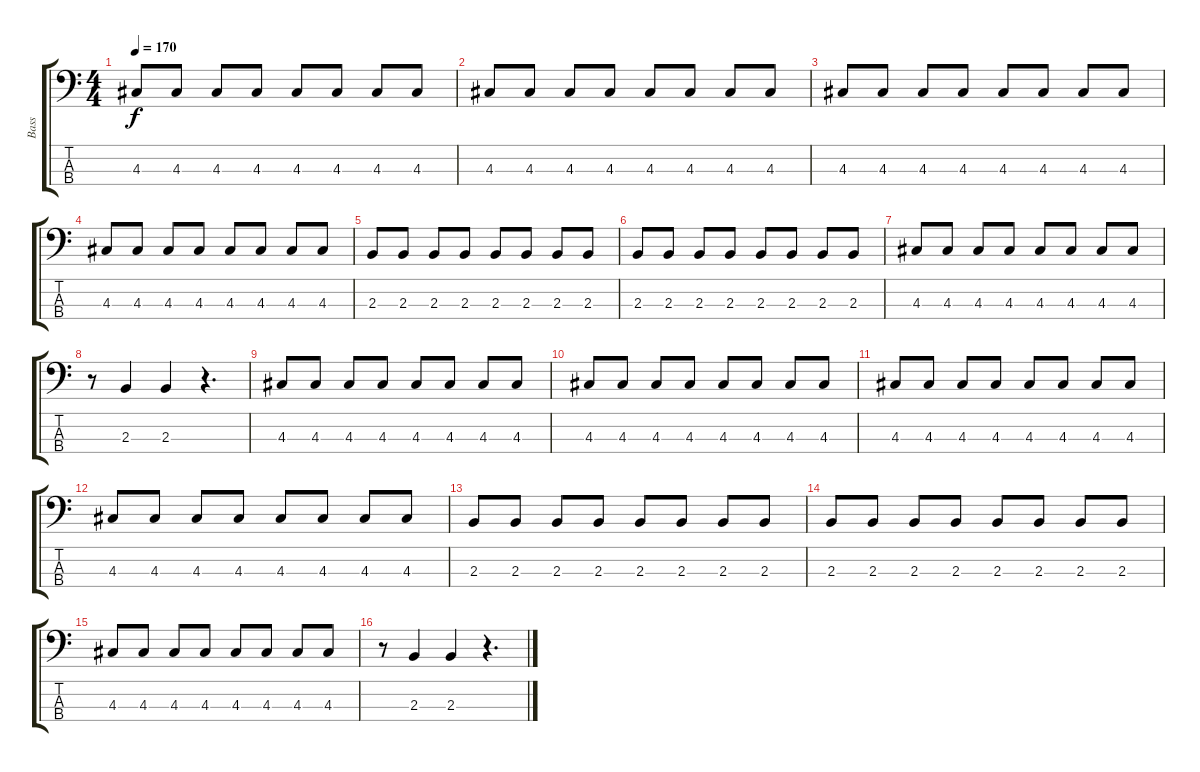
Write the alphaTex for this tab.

\track ("Bass" "Bass") {instrument electricbassfinger}
\staff {score tabs}
\tuning (G2 D2 A1 E1) {hide}
\ts (4 4)
\tempo 170
\clef f4
\ks c
4.3.8{dy f} 4.3.8 4.3.8 4.3.8 4.3.8 4.3.8 4.3.8 4.3.8 |
4.3.8 4.3.8 4.3.8 4.3.8 4.3.8 4.3.8 4.3.8 4.3.8 |
4.3.8 4.3.8 4.3.8 4.3.8 4.3.8 4.3.8 4.3.8 4.3.8 |
4.3.8 4.3.8 4.3.8 4.3.8 4.3.8 4.3.8 4.3.8 4.3.8 |
2.3.8 2.3.8 2.3.8 2.3.8 2.3.8 2.3.8 2.3.8 2.3.8 |
2.3.8 2.3.8 2.3.8 2.3.8 2.3.8 2.3.8 2.3.8 2.3.8 |
4.3.8 4.3.8 4.3.8 4.3.8 4.3.8 4.3.8 4.3.8 4.3.8 |
r.8 2.3.4 2.3.4 r.4{d} |
4.3.8 4.3.8 4.3.8 4.3.8 4.3.8 4.3.8 4.3.8 4.3.8 |
4.3.8 4.3.8 4.3.8 4.3.8 4.3.8 4.3.8 4.3.8 4.3.8 |
4.3.8 4.3.8 4.3.8 4.3.8 4.3.8 4.3.8 4.3.8 4.3.8 |
4.3.8 4.3.8 4.3.8 4.3.8 4.3.8 4.3.8 4.3.8 4.3.8 |
2.3.8 2.3.8 2.3.8 2.3.8 2.3.8 2.3.8 2.3.8 2.3.8 |
2.3.8 2.3.8 2.3.8 2.3.8 2.3.8 2.3.8 2.3.8 2.3.8 |
4.3.8 4.3.8 4.3.8 4.3.8 4.3.8 4.3.8 4.3.8 4.3.8 |
r.8 2.3.4 2.3.4 r.4{d}
